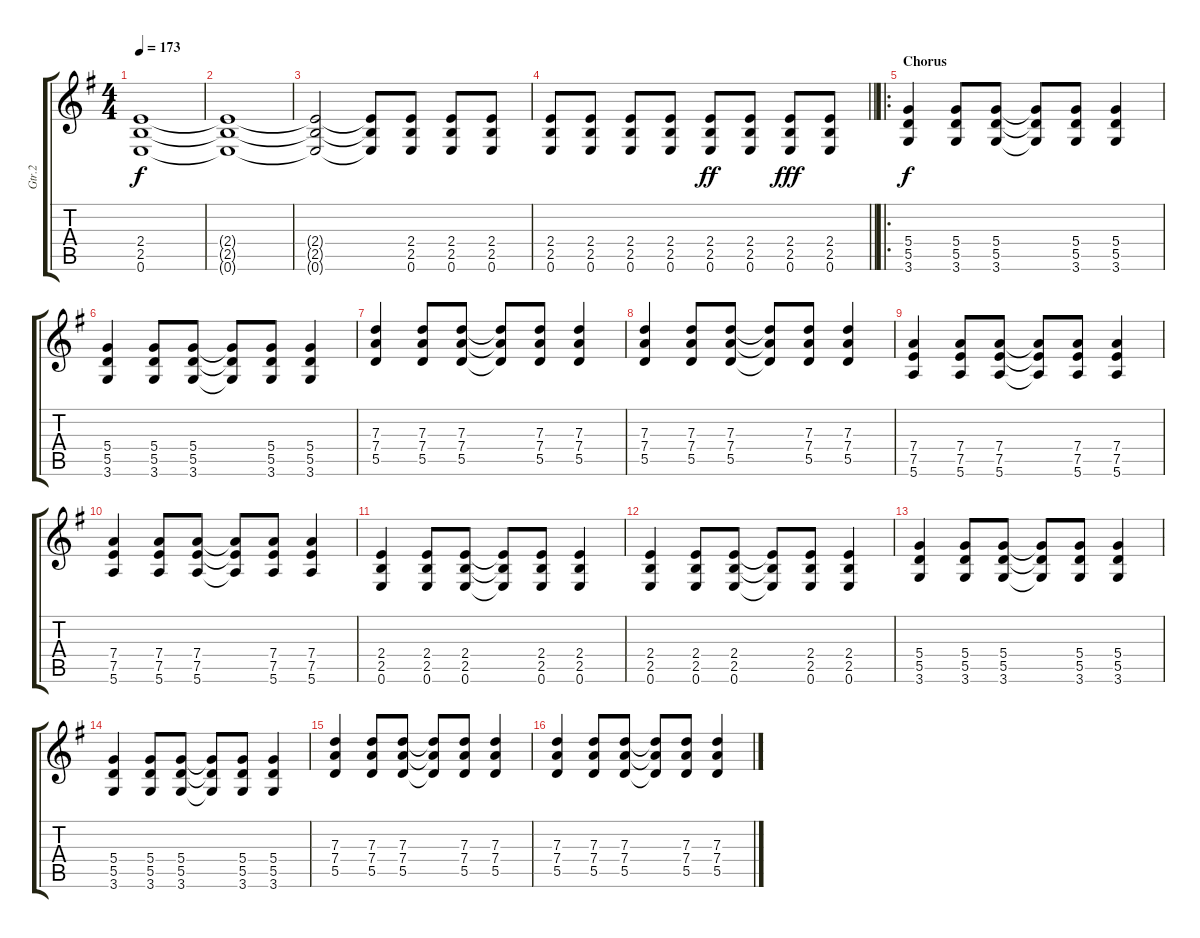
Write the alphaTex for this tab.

\track ("Gtr.2" "Gtr.2") {instrument distortionguitar}
\staff {score tabs}
\tuning (E4 B3 G3 D3 A2 E2) {hide}
\ts (4 4)
\tempo 173
\clef g2
\ks g
(2.4 2.5 0.6).1{dy f} |
(2.4{t} 2.5{t} 0.6{t}).1 |
(2.4{t} 2.5{t} 0.6{t}).2 (2.4{t} 2.5{t} 0.6{t}).8 (2.4 2.5 0.6).8 (2.4 2.5 0.6).8 (2.4 2.5 0.6).8 |
\barLineRight lightlight
(2.4 2.5 0.6).8 (2.4 2.5 0.6).8 (2.4 2.5 0.6).8 (2.4 2.5 0.6).8 (2.4 2.5 0.6).8{dy ff} (2.4 2.5 0.6).8 (2.4 2.5 0.6).8{dy fff} (2.4 2.5 0.6).8 |
\ro
\section ("" "Chorus")
(5.4 5.5 3.6).4{dy f} (5.4 5.5 3.6).8 (5.4 5.5 3.6).8 (5.4{t} 5.5{t} 3.6{t}).8 (5.4 5.5 3.6).8 (5.4 5.5 3.6).4 |
(5.4 5.5 3.6).4 (5.4 5.5 3.6).8 (5.4 5.5 3.6).8 (5.4{t} 5.5{t} 3.6{t}).8 (5.4 5.5 3.6).8 (5.4 5.5 3.6).4 |
(7.3 7.4 5.5).4 (7.3 7.4 5.5).8 (7.3 7.4 5.5).8 (7.3{t} 7.4{t} 5.5{t}).8 (7.3 7.4 5.5).8 (7.3 7.4 5.5).4 |
(7.3 7.4 5.5).4 (7.3 7.4 5.5).8 (7.3 7.4 5.5).8 (7.3{t} 7.4{t} 5.5{t}).8 (7.3 7.4 5.5).8 (7.3 7.4 5.5).4 |
(7.4 7.5 5.6).4 (7.4 7.5 5.6).8 (7.4 7.5 5.6).8 (7.4{t} 7.5{t} 5.6{t}).8 (7.4 7.5 5.6).8 (7.4 7.5 5.6).4 |
(7.4 7.5 5.6).4 (7.4 7.5 5.6).8 (7.4 7.5 5.6).8 (7.4{t} 7.5{t} 5.6{t}).8 (7.4 7.5 5.6).8 (7.4 7.5 5.6).4 |
(2.4 2.5 0.6).4 (2.4 2.5 0.6).8 (2.4 2.5 0.6).8 (2.4{t} 2.5{t} 0.6{t}).8 (2.4 2.5 0.6).8 (2.4 2.5 0.6).4 |
(2.4 2.5 0.6).4 (2.4 2.5 0.6).8 (2.4 2.5 0.6).8 (2.4{t} 2.5{t} 0.6{t}).8 (2.4 2.5 0.6).8 (2.4 2.5 0.6).4 |
(5.4 5.5 3.6).4 (5.4 5.5 3.6).8 (5.4 5.5 3.6).8 (5.4{t} 5.5{t} 3.6{t}).8 (5.4 5.5 3.6).8 (5.4 5.5 3.6).4 |
(5.4 5.5 3.6).4 (5.4 5.5 3.6).8 (5.4 5.5 3.6).8 (5.4{t} 5.5{t} 3.6{t}).8 (5.4 5.5 3.6).8 (5.4 5.5 3.6).4 |
(7.3 7.4 5.5).4 (7.3 7.4 5.5).8 (7.3 7.4 5.5).8 (7.3{t} 7.4{t} 5.5{t}).8 (7.3 7.4 5.5).8 (7.3 7.4 5.5).4 |
(7.3 7.4 5.5).4 (7.3 7.4 5.5).8 (7.3 7.4 5.5).8 (7.3{t} 7.4{t} 5.5{t}).8 (7.3 7.4 5.5).8 (7.3 7.4 5.5).4
